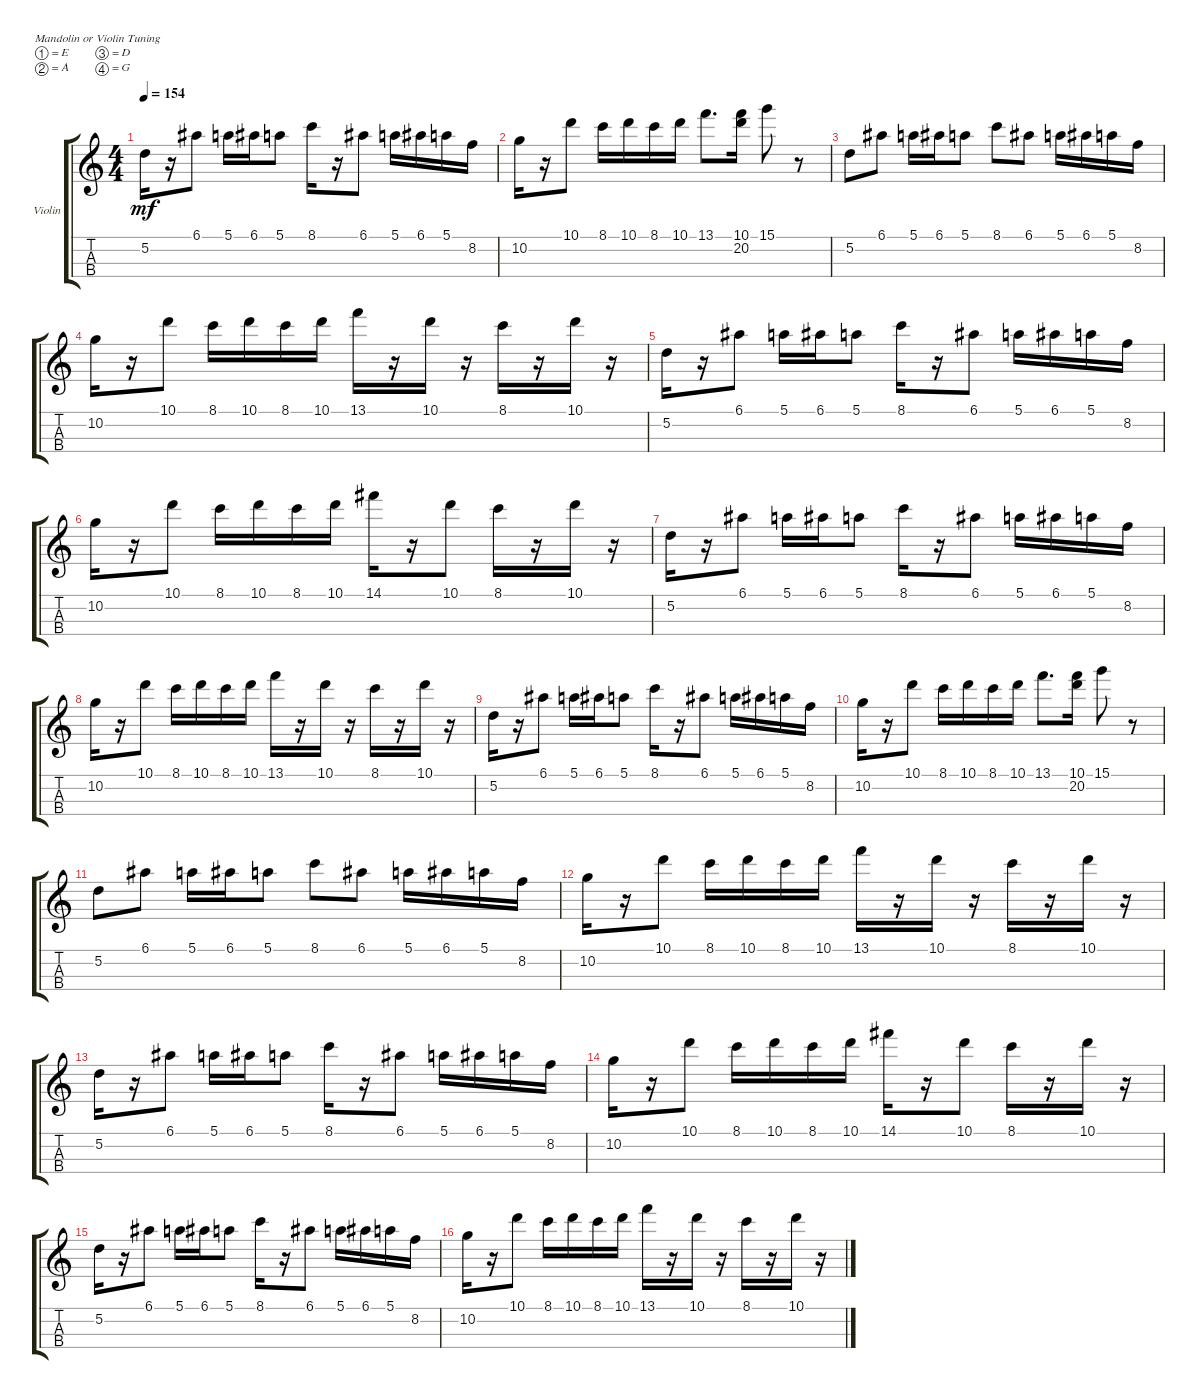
\bracketExtendMode groupsimilarinstruments
\firstSystemTrackNameOrientation horizontal
\otherSystemsTrackNameOrientation horizontal
\track ("Track 13" "Violin") {instrument violin}
\staff {score tabs}
\tuning (E5 A4 D4 G3)
\ts (4 4)
\tempo 154
\clef g2
\ks c
5.2.16{dy mf} r.16 6.1.8 5.1.16 6.1.16 5.1.8 8.1.16 r.16 6.1.8 5.1.16 6.1.16 5.1.16 8.2.16 |
10.2.16 r.16 10.1.8 8.1.16 10.1.16 8.1.16 10.1.16 13.1.8{d} (10.1 20.2).16 15.1.8 r.8 |
5.2.8 6.1.8 5.1.16 6.1.16 5.1.8 8.1.8 6.1.8 5.1.16 6.1.16 5.1.16 8.2.16 |
10.2.16 r.16 10.1.8 8.1.16 10.1.16 8.1.16 10.1.16 13.1.16 r.16 10.1.16 r.16 8.1.16 r.16 10.1.16 r.16 |
5.2.16 r.16 6.1.8 5.1.16 6.1.16 5.1.8 8.1.16 r.16 6.1.8 5.1.16 6.1.16 5.1.16 8.2.16 |
10.2.16 r.16 10.1.8 8.1.16 10.1.16 8.1.16 10.1.16 14.1.16 r.16 10.1.8 8.1.16 r.16 10.1.16 r.16 |
5.2.16 r.16 6.1.8 5.1.16 6.1.16 5.1.8 8.1.16 r.16 6.1.8 5.1.16 6.1.16 5.1.16 8.2.16 |
10.2.16 r.16 10.1.8 8.1.16 10.1.16 8.1.16 10.1.16 13.1.16 r.16 10.1.16 r.16 8.1.16 r.16 10.1.16 r.16 |
5.2.16 r.16 6.1.8 5.1.16 6.1.16 5.1.8 8.1.16 r.16 6.1.8 5.1.16 6.1.16 5.1.16 8.2.16 |
10.2.16 r.16 10.1.8 8.1.16 10.1.16 8.1.16 10.1.16 13.1.8{d} (10.1 20.2).16 15.1.8 r.8 |
5.2.8 6.1.8 5.1.16 6.1.16 5.1.8 8.1.8 6.1.8 5.1.16 6.1.16 5.1.16 8.2.16 |
10.2.16 r.16 10.1.8 8.1.16 10.1.16 8.1.16 10.1.16 13.1.16 r.16 10.1.16 r.16 8.1.16 r.16 10.1.16 r.16 |
5.2.16 r.16 6.1.8 5.1.16 6.1.16 5.1.8 8.1.16 r.16 6.1.8 5.1.16 6.1.16 5.1.16 8.2.16 |
10.2.16 r.16 10.1.8 8.1.16 10.1.16 8.1.16 10.1.16 14.1.16 r.16 10.1.8 8.1.16 r.16 10.1.16 r.16 |
5.2.16 r.16 6.1.8 5.1.16 6.1.16 5.1.8 8.1.16 r.16 6.1.8 5.1.16 6.1.16 5.1.16 8.2.16 |
10.2.16 r.16 10.1.8 8.1.16 10.1.16 8.1.16 10.1.16 13.1.16 r.16 10.1.16 r.16 8.1.16 r.16 10.1.16 r.16
